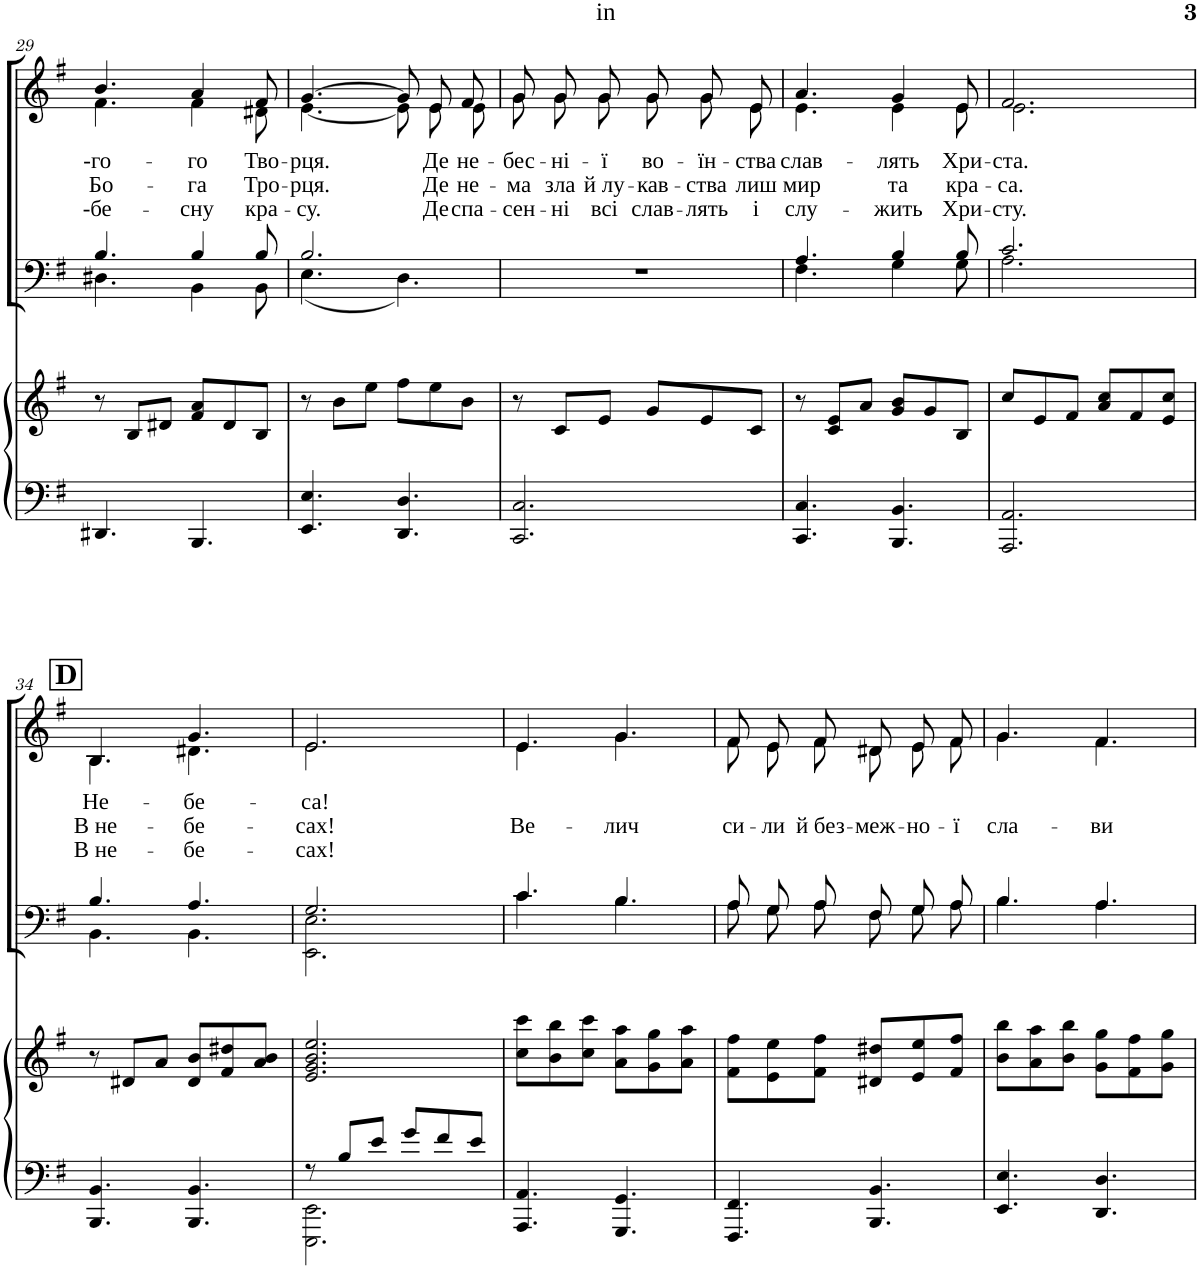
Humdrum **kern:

**kern	**kern	**kern	**kern	**text	**text	**text
*part3	*part3	*part2	*part1	*part1	*part1	*part1
*staff4	*staff3	*staff2	*staff1	*staff1	*staff1	*staff1
*I"Piano	*	*I"Bass	*I"Alto	*	*	*
*I'Pno	*	*	*	*	*	*
!!LO:PB:g=z
*clefF4	*clefG2	*clefF4	*clefG2	*	*	*
*k[f#]	*k[f#]	*k[f#]	*k[f#]	*	*	*
*M6/8	*M6/8	*M6/8	*M6/8	*	*	*
=29	=29	=29	=29	=29	=29	=29
*	*	*^	*	*	*	*
!	!	!	!	!	!LO:LY:b	!LO:LY:b	!LO:LY:b
*	*	*	*	*^	*	*	*
4.DD#X/	8r	4.B/	4.D#X\	4.b/	4.f#\	--го-	Бо-	--бе-
.	8B/L	.	.	.	.	.	.	.
.	8d#X/J	.	.	.	.	.	.	.
!	!	!	!	!	!	!LO:LY:b	!LO:LY:b	!LO:LY:b
4.BBB/	8f#/ 8a/L	4B/	4BB\	4a/	4f#\	-го	-га	-сну
.	8d#/	.	.	.	.	.	.	.
!	!	!	!	!	!	!LO:LY:b	!LO:LY:b	!LO:LY:b
.	8B/J	8B/	8BB\	8f#/	8d#X\	Тво-	Тро-	кра-
=30	=30	=30	=30	=30	=30	=30	=30	=30
!	!	!	!	!	!	!LO:LY:b	!LO:LY:b	!LO:LY:b
4.EE/ 4.E/	8r	2.B/	(4.E\	[4.g/	[4.e\	-рця.	-рця.	-су.
.	8b\L	.	.	.	.	.	.	.
.	8ee\J	.	.	.	.	.	.	.
4.DD/ 4.D/	8ff#\L	.	4.D\)	8g/L]	8e\L]	.	.	.
!	!	!	!	!	!	!LO:LY:b	!LO:LY:b	!LO:LY:b
.	8ee\	.	.	8e/	8e\	Де	Де	Де
!	!	!	!	!	!	!LO:LY:b	!LO:LY:b	!LO:LY:b
.	8b\J	.	.	8f#/J	8e\J	не-	не-	спа-
*	*	*v	*v	*	*	*	*	*
=31	=31	=31	=31	=31	=31	=31	=31
!	!	!	!	!	!LO:LY:b	!LO:LY:b	!LO:LY:b
2.CC/ 2.C/	8r	2.r	8g/L	8g\L	-бес-	-ма	-сен-
!	!	!	!	!	!LO:LY:b	!LO:LY:b	!LO:LY:b
.	8c/L	.	8g/	8g\	-ні-	зла	-ні
!	!	!	!	!	!LO:LY:b	!LO:LY:b	!LO:LY:b
.	8e/J	.	8g/J	8g\J	-ї	й лу-	всі
!	!	!	!	!	!LO:LY:b	!LO:LY:b	!LO:LY:b
.	8g/L	.	8g/L	8g\L	во-	-кав-	слав-
!	!	!	!	!	!LO:LY:b	!LO:LY:b	!LO:LY:b
.	8e/	.	8g/	8g\	-їн-	-ства	-лять
!	!	!	!	!	!LO:LY:b	!LO:LY:b	!LO:LY:b
.	8c/J	.	8e/J	8e\J	-ства	лиш	і
=32	=32	=32	=32	=32	=32	=32	=32
*	*	*^	*	*	*	*	*
!	!	!	!	!	!	!LO:LY:b	!LO:LY:b	!LO:LY:b
4.CC/ 4.C/	8r	4.A/	4.F#\	4.a/	4.e\	слав-	мир	слу-
.	8c/ 8e/L	.	.	.	.	.	.	.
.	8a/J	.	.	.	.	.	.	.
!	!	!	!	!	!	!LO:LY:b	!LO:LY:b	!LO:LY:b
4.BBB/ 4.BB/	8g/ 8b/L	4B/	4G\	4g/	4e\	-лять	та	-жить
.	8g/	.	.	.	.	.	.	.
!	!	!	!	!	!	!LO:LY:b	!LO:LY:b	!LO:LY:b
.	8B/J	8B/	8G\	8e/	8e\	Хри-	кра-	Хри-
=33	=33	=33	=33	=33	=33	=33	=33	=33
!	!	!	!	!	!	!LO:LY:b	!LO:LY:b	!LO:LY:b
2.AAA/ 2.AA/	8cc/L	2.c/	2.A\	2.f#/	2.e\	-ста.	-са.	-сту.
.	8e/	.	.	.	.	.	.	.
.	8f#/J	.	.	.	.	.	.	.
.	8a/ 8cc/L	.	.	.	.	.	.	.
.	8f#/	.	.	.	.	.	.	.
.	8e/ 8cc/J	.	.	.	.	.	.	.
!!LO:LB:g=z	!!
!!LO:REH:place=s1:a:B:cj:fs=14:t=D	!!
=34	=34	=34	=34	=34	=34	=34	=34	=34
!	!	!	!	!	!	!LO:LY:b	!LO:LY:b	!LO:LY:b
4.BBB/ 4.BB/	8r	4.B/	4.BB\	4.B/	4.B\	Не-	В не-	В не-
.	8d#X/L	.	.	.	.	.	.	.
.	8a/J	.	.	.	.	.	.	.
!	!	!	!	!	!	!LO:LY:b	!LO:LY:b	!LO:LY:b
4.BBB/ 4.BB/	8d#/ 8b/L	4.A/	4.BB\	4.g/	4.d#X\	-бе-	-бе-	-бе-
.	8f#/ 8dd#X/	.	.	.	.	.	.	.
.	8a/ 8b/J	.	.	.	.	.	.	.
=35	=35	=35	=35	=35	=35	=35	=35	=35
*^	*	*	*	*	*	*	*	*
!	!	!	!	!	!	!	!LO:LY:b	!LO:LY:b	!LO:LY:b
8r	2.EEE\ 2.EE\	2.e/ 2.g/ 2.b/ 2.ee/	2.G/	2.EE\ 2.E\	2.e/	2.e\	-са!	-сах!	-сах!
8B/L	.	.	.	.	.	.	.	.	.
8e/J	.	.	.	.	.	.	.	.	.
8g/L	.	.	.	.	.	.	.	.	.
8f#/	.	.	.	.	.	.	.	.	.
8e/J	.	.	.	.	.	.	.	.	.
*v	*v	*	*	*	*	*	*	*	*
=36	=36	=36	=36	=36	=36	=36	=36	=36
!	!	!	!	!	!	!	!LO:LY:b	!
4.AAA/ 4.AA/	8cc\ 8ccc\L	4.c/	4.c\	4.e/	4.e\	.	Ве-	.
.	8b\ 8bb\	.	.	.	.	.	.	.
.	8cc\ 8ccc\J	.	.	.	.	.	.	.
!	!	!	!	!	!	!	!LO:LY:b	!
4.GGG/ 4.GG/	8a\ 8aa\L	4.B/	4.B\	4.g/	4.g\	.	-лич	.
.	8g\ 8gg\	.	.	.	.	.	.	.
.	8a\ 8aa\J	.	.	.	.	.	.	.
=37	=37	=37	=37	=37	=37	=37	=37	=37
!	!	!	!	!	!	!	!LO:LY:b	!
4.FFF#/ 4.FF#/	8f#\ 8ff#\L	8A/L	8A\L	8f#/L	8f#\L	.	си-	.
!	!	!	!	!	!	!	!LO:LY:b	!
.	8e\ 8ee\	8G/	8G\	8e/	8e\	.	-ли	.
!	!	!	!	!	!	!	!LO:LY:b	!
.	8f#\ 8ff#\J	8A/J	8A\J	8f#/J	8f#\J	.	й без-	.
!	!	!	!	!	!	!	!LO:LY:b	!
4.BBB/ 4.BB/	8d#X/ 8dd#X/L	8F#/L	8F#\L	8d#X/L	8d#\L	.	-меж-	.
!	!	!	!	!	!	!	!LO:LY:b	!
.	8e/ 8ee/	8G/	8G\	8e/	8e\	.	-но-	.
!	!	!	!	!	!	!	!LO:LY:b	!
.	8f#/ 8ff#/J	8A/J	8A\J	8f#/J	8f#\J	.	-ї	.
=38	=38	=38	=38	=38	=38	=38	=38	=38
!	!	!	!	!	!	!	!LO:LY:b	!
4.EE/ 4.E/	8b\ 8bb\L	4.B/	4.B\	4.g/	4.g\	.	сла-	.
.	8a\ 8aa\	.	.	.	.	.	.	.
.	8b\ 8bb\J	.	.	.	.	.	.	.
!	!	!	!	!	!	!	!LO:LY:b	!
4.DD/ 4.D/	8g\ 8gg\L	4.A/	4.A\	4.f#/	4.f#\	.	-ви	.
.	8f#\ 8ff#\	.	.	.	.	.	.	.
.	8g\ 8gg\J	.	.	.	.	.	.	.
*	*	*v	*v	*	*	*	*	*
*	*	*	*v	*v	*	*	*
=	=	=	=	=	=	=
*-	*-	*-	*-	*-	*-	*-
